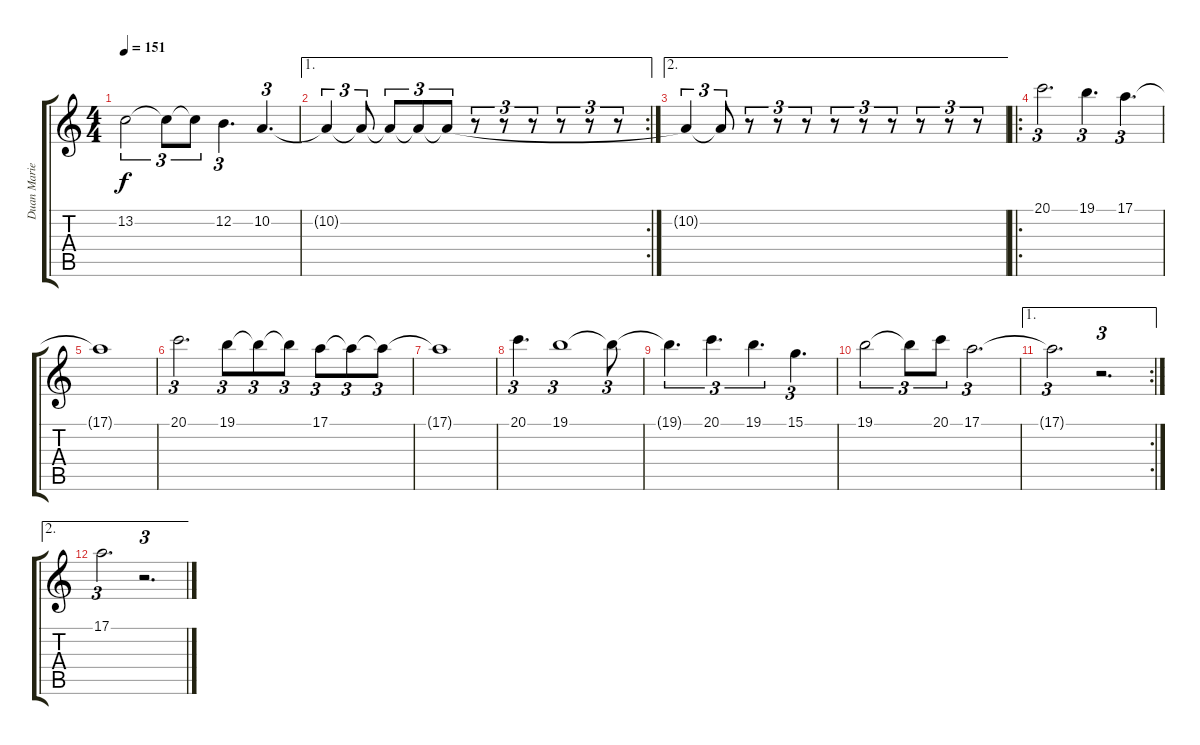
\track ("Duan Marie" "Duan Marie") {instrument viola}
\staff {score tabs}
\tuning (E4 B3 G3 D3 A2 E2) {hide}
\ts (4 4)
\tempo 151
\clef g2
\ks c
13.2{t}.2{tu (3 2) dy f} 13.2{t}.8{tu (3 2)} 13.2{t}.8{tu (3 2)} 12.2.4{d tu (3 2)} 10.2.4{d tu (3 2)} |
\ae 1
\rc 2
10.2{t}.4{tu (3 2)} 10.2{t}.8{tu (3 2)} 10.2{t}.8{tu (3 2)} 10.2{t}.8{tu (3 2)} 10.2{t}.8{tu (3 2)} r.8{tu (3 2)} r.8{tu (3 2)} r.8{tu (3 2)} r.8{tu (3 2)} r.8{tu (3 2)} r.8{tu (3 2)} |
\ae 2
10.2{t}.4{tu (3 2)} 10.2{t}.8{tu (3 2)} r.8{tu (3 2)} r.8{tu (3 2)} r.8{tu (3 2)} r.8{tu (3 2)} r.8{tu (3 2)} r.8{tu (3 2)} r.8{tu (3 2)} r.8{tu (3 2)} r.8{tu (3 2)} |
\ro
20.1.2{d tu (3 2)} 19.1.4{d tu (3 2)} 17.1.4{d tu (3 2)} |
17.1{t}.1 |
20.1.2{d tu (3 2)} 19.1.8{tu (3 2)} 19.1{t}.8{tu (3 2)} 19.1{t}.8{tu (3 2)} 17.1.8{tu (3 2)} 17.1{t}.8{tu (3 2)} 17.1{t}.8{tu (3 2)} |
17.1{t}.1 |
20.1.4{d tu (3 2)} 19.1.1{tu (3 2)} 19.1{t}.8{tu (3 2)} |
19.1{t}.4{d tu (3 2)} 20.1.4{d tu (3 2)} 19.1.4{d tu (3 2)} 15.1.4{d tu (3 2)} |
19.1.2{tu (3 2)} 19.1{t}.8{tu (3 2)} 20.1.8{tu (3 2)} 17.1.2{d tu (3 2)} |
\ae 1
\rc 2
17.1{t}.2{d tu (3 2)} r.2{d tu (3 2)} |
\ae 2
17.1.2{d tu (3 2)} r.2{d tu (3 2)}
